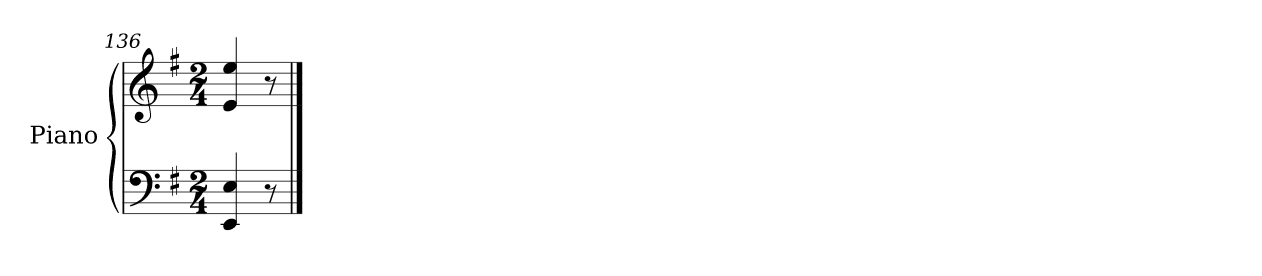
**kern	**kern
*part1	*part1
*staff2	*staff1
*I"Piano	*
*I'Pno.	*
*clefF4	*clefG2
*k[f#]	*k[f#]
*M2/4	*M2/4
=136	=136
4EE/ 4E/	4e/ 4ee/
8r	8r
==	==
*-	*-
